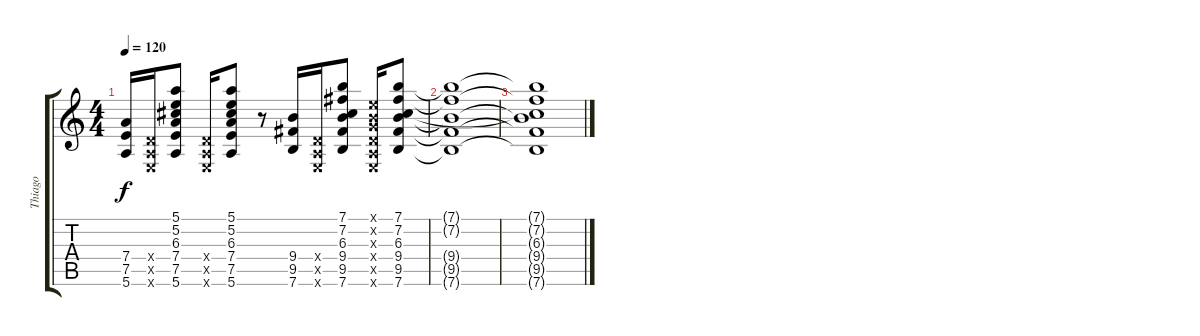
\track ("Thiago" "Thiago") {instrument distortionguitar}
\staff {score tabs}
\tuning (E4 B3 G3 D3 A2 E2) {hide}
\ts (4 4)
\tempo 120
\clef g2
\ks c
(7.4 7.5 5.6).16{dy f} (0.4{x} 0.5{x} 0.6{x}).16 (5.1 5.2 6.3 7.4 7.5 5.6).8 (0.4{x} 0.5{x} 0.6{x}).16 (5.1 5.2 6.3 7.4 7.5 5.6).8 r.8 (9.4 9.5 7.6).16 (0.4{x} 0.5{x} 0.6{x}).16 (7.1 7.2 6.3 9.4 9.5 7.6).8 (0.1{x} 0.2{x} 0.3{x} 0.4{x} 0.5{x} 0.6{x}).16 (7.1 7.2 6.3 9.4 9.5 7.6).8 |
(7.1{t} 7.2{t} 9.4{t} 9.5{t} 7.6{t}).1 |
(7.1{t} 7.2{t} 6.3{t} 9.4{t} 9.5{t} 7.6{t}).1
